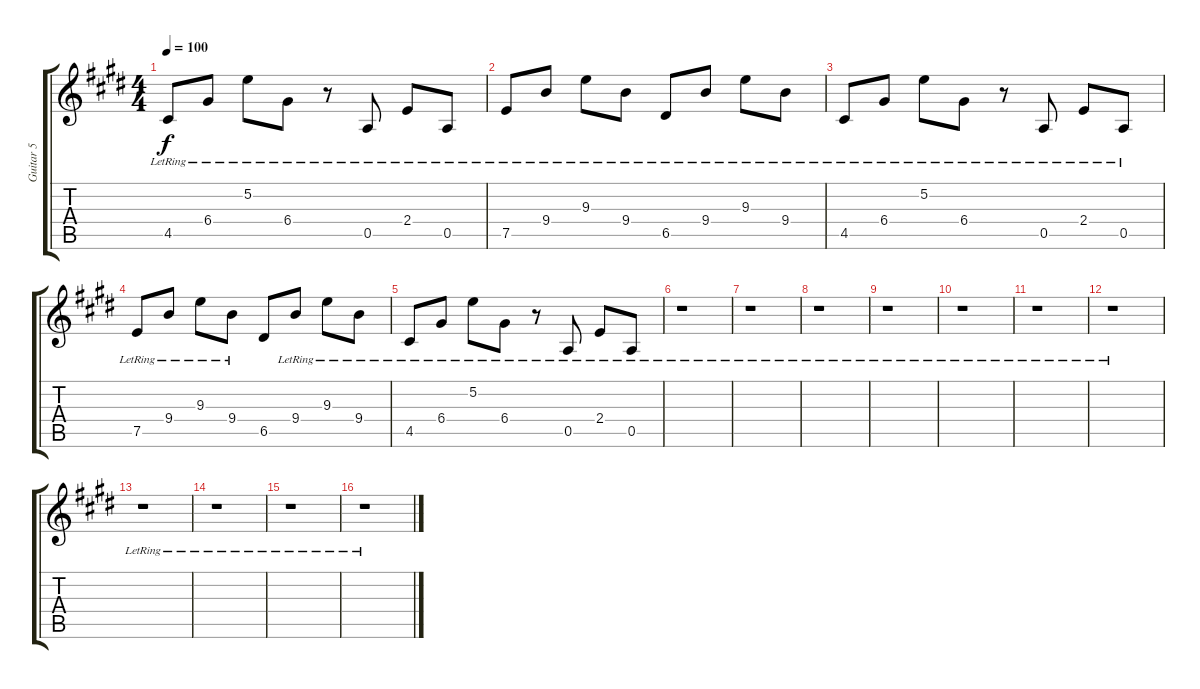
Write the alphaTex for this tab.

\track ("Guitar 5" "Guitar 5") {instrument electricguitarclean}
\staff {score tabs}
\tuning (E4 B3 G3 D3 A2 D2) {hide}
\ts (4 4)
\tempo 100
\clef g2
\ks e
4.5{lr}.8{dy f} 6.4{lr}.8 5.2{lr}.8 6.4{lr}.8 r.8 0.5{lr}.8 2.4{lr}.8 0.5{lr}.8 |
7.5{lr}.8 9.4{lr}.8 9.3{lr}.8 9.4{lr}.8 6.5{lr}.8 9.4{lr}.8 9.3{lr}.8 9.4{lr}.8 |
4.5{lr}.8 6.4{lr}.8 5.2{lr}.8 6.4{lr}.8 r.8 0.5{lr}.8 2.4{lr}.8 0.5{lr}.8 |
7.5{lr}.8 9.4{lr}.8 9.3{lr}.8 9.4{lr}.8 6.5.8 9.4{lr}.8 9.3{lr}.8 9.4{lr}.8 |
4.5{lr}.8 6.4{lr}.8 5.2{lr}.8 6.4{lr}.8 r.8 0.5{lr}.8 2.4{lr}.8 0.5{lr}.8 |
r.1 |
r.1 |
r.1 |
r.1 |
r.1 |
r.1 |
r.1 |
r.1 |
r.1 |
r.1 |
r.1
